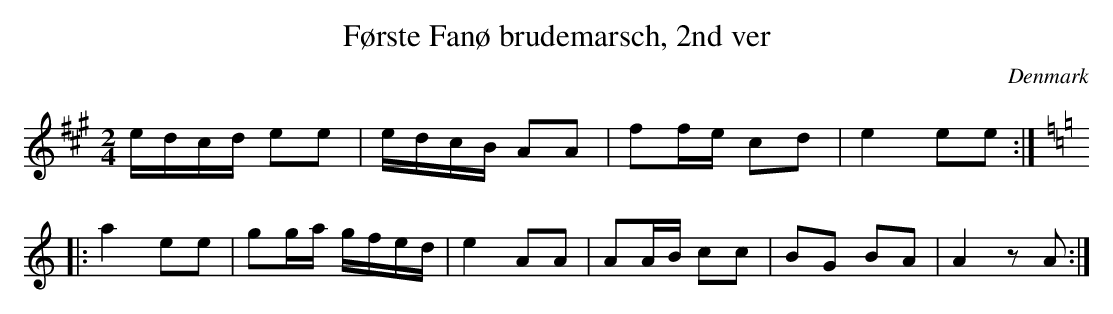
X:1
T:Første Fanø brudemarsch, 2nd ver
M:2/4
O:Denmark
K:A
edcd e2e2 | edcB A2A2 | f2fe c2d2 | e4 e2e2 :|
K:Am
|:a4 e2e2 | g2ga gfed | e4 A2A2 | A2AB c2c2 |\
B2G2 B2A2 | A4 z2A2 :|
